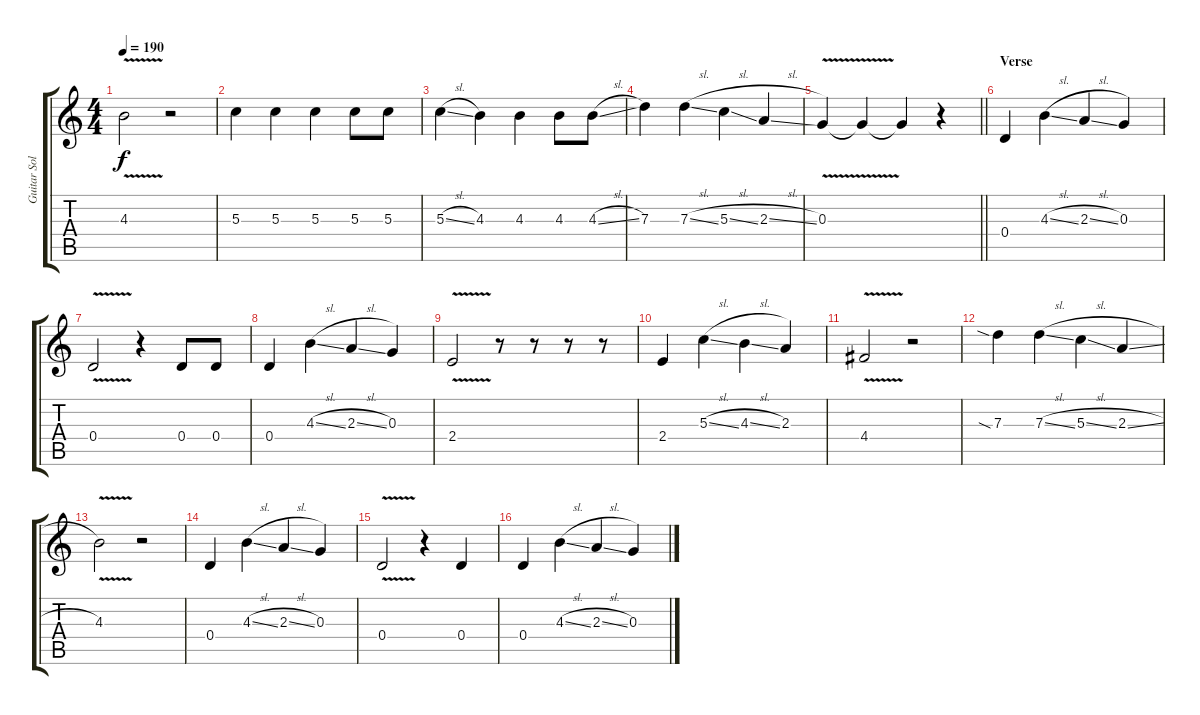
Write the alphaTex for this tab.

\track ("Guitar Solo" "Guitar Sol") {instrument overdrivenguitar}
\staff {score tabs}
\tuning (E4 B3 G3 D3 A2 E2) {hide}
\ts (4 4)
\tempo 190
\clef g2
\ks c
4.3{v}.2{dy f} r.2 |
5.3.4 5.3.4 5.3.4 5.3.8 5.3.8 |
5.3{sl}.4 4.3.4 4.3.4 4.3.8 4.3{sl}.8 |
7.3.4 7.3{sl}.4 5.3{sl}.4 2.3{sl}.4 |
\barLineRight lightlight
0.3{v}.4 0.3{t}.4 0.3{t}.4 r.4 |
\section ("" "Verse")
0.4.4 4.3{sl}.4 2.3{sl}.4 0.3.4 |
0.4{v}.2 r.4 0.4.8 0.4.8 |
0.4.4 4.3{sl}.4 2.3{sl}.4 0.3.4 |
2.4{v}.2 r.8 r.8 r.8 r.8 |
2.4.4 5.3{sl}.4 4.3{sl}.4 2.3.4 |
4.4{v}.2 r.2 |
7.3{sia}.4 7.3{sl}.4 5.3{sl}.4 2.3{sl}.4 |
4.3{v}.2 r.2 |
0.4.4 4.3{sl}.4 2.3{sl}.4 0.3.4 |
0.4{v}.2 r.4 0.4.4 |
0.4.4 4.3{sl}.4 2.3{sl}.4 0.3.4
